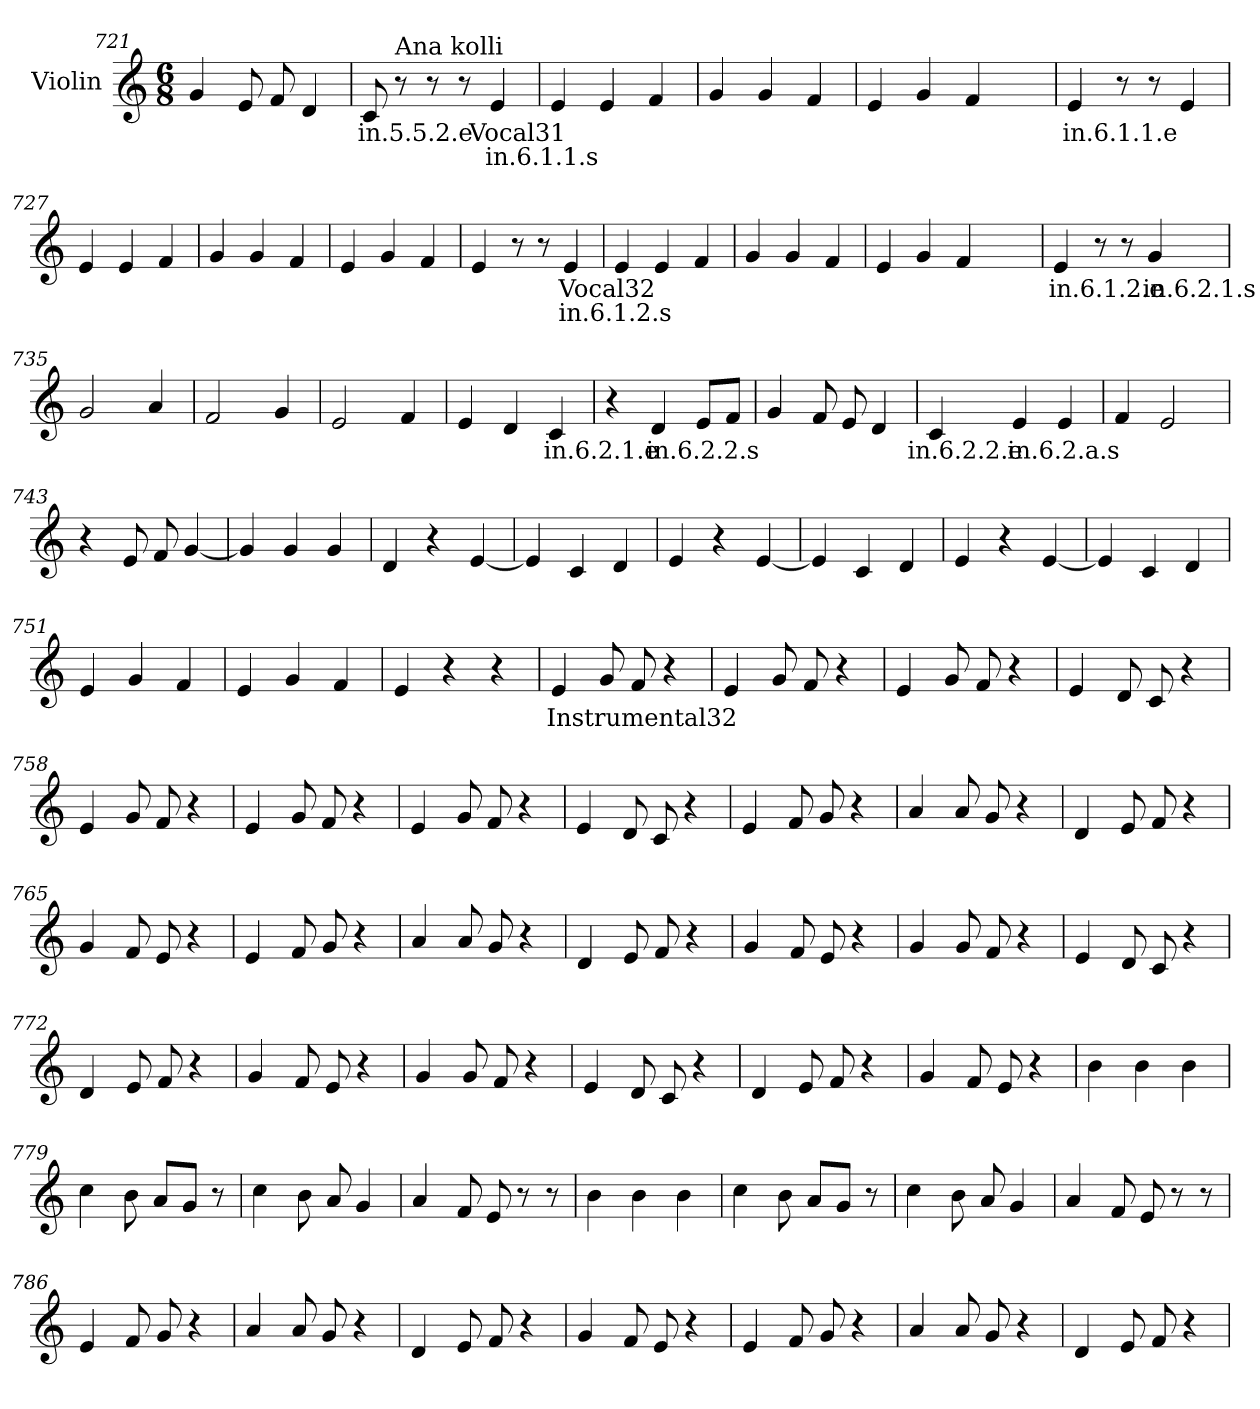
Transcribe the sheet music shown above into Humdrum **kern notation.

**kern	**text	**text
*part1	*part1	*part1
*staff1	*staff1	*staff1
*I"Violin	*	*
!!LO:LB:g=z
*clefG2	*	*
*k[]	*	*
*M6/8	*	*
=721	=721	=721
4g/	.	.
8e/	.	.
8f/	.	.
4d/	.	.
=722	=722	=722
*MM160	*	*
!	!LO:LY:b	!
8c/	in.5.5.2.e	.
!LO:TX:a:t=Ana kolli	!	!
8r	.	.
8r	.	.
8r	.	.
!	!LO:LY:b	!LO:LY:b
4e/	Vocal31	in.6.1.1.s
!!LO:LB:g=z
=723	=723	=723
4e/	.	.
4e/	.	.
4f/	.	.
=724	=724	=724
4g/	.	.
4g/	.	.
4f/	.	.
=725	=725	=725
4e/	.	.
4g/	.	.
4f/	.	.
=726	=726	=726
!	!LO:LY:b	!
4e/	in.6.1.1.e	.
8r	.	.
8r	.	.
4e/	.	.
=727	=727	=727
4e/	.	.
4e/	.	.
4f/	.	.
=728	=728	=728
4g/	.	.
4g/	.	.
4f/	.	.
=729	=729	=729
4e/	.	.
4g/	.	.
4f/	.	.
!!LO:LB:g=z
=730	=730	=730
4e/	.	.
8r	.	.
8r	.	.
!	!LO:LY:b	!LO:LY:b
4e/	Vocal32	in.6.1.2.s
=731	=731	=731
4e/	.	.
4e/	.	.
4f/	.	.
=732	=732	=732
4g/	.	.
4g/	.	.
4f/	.	.
=733	=733	=733
4e/	.	.
4g/	.	.
4f/	.	.
=734	=734	=734
!	!LO:LY:b	!
4e/	in.6.1.2.e	.
8r	.	.
8r	.	.
!	!LO:LY:b	!
4g/	in.6.2.1.s	.
=735	=735	=735
2g/	.	.
4a/	.	.
=736	=736	=736
2f/	.	.
4g/	.	.
=737	=737	=737
2e/	.	.
4f/	.	.
!!LO:LB:g=z
=738	=738	=738
4e/	.	.
4d/	.	.
!	!LO:LY:b	!
4c/	in.6.2.1.e	.
=739	=739	=739
4r	.	.
!	!LO:LY:b	!
4d/	in.6.2.2.s	.
8e/L	.	.
8f/J	.	.
=740	=740	=740
4g/	.	.
8f/	.	.
8e/	.	.
4d/	.	.
=741	=741	=741
!	!LO:LY:b	!
4c/	in.6.2.2.e	.
!	!LO:LY:b	!
4e/	in.6.2.a.s	.
4e/	.	.
=742	=742	=742
4f/	.	.
2e/	.	.
=743	=743	=743
4r	.	.
8e/	.	.
8f/	.	.
[4g/	.	.
!!LO:LB:g=z
=744	=744	=744
4g/]	.	.
4g/	.	.
4g/	.	.
!!LO:LB:g=z
=745	=745	=745
4d/	.	.
4r	.	.
[4e/	.	.
=746	=746	=746
4e/]	.	.
4c/	.	.
4d/	.	.
=747	=747	=747
4e/	.	.
4r	.	.
[4e/	.	.
=748	=748	=748
4e/]	.	.
4c/	.	.
4d/	.	.
=749	=749	=749
4e/	.	.
4r	.	.
[4e/	.	.
=750	=750	=750
4e/]	.	.
4c/	.	.
4d/	.	.
=751	=751	=751
4e/	.	.
4g/	.	.
4f/	.	.
!!LO:LB:g=z
=752	=752	=752
4e/	.	.
4g/	.	.
4f/	.	.
=753	=753	=753
4e/	.	.
4r	.	.
4r	.	.
=754	=754	=754
!	!LO:LY:b	!
4e/	Instrumental32	.
8g/	.	.
8f/	.	.
4r	.	.
=755	=755	=755
4e/	.	.
8g/	.	.
8f/	.	.
4r	.	.
=756	=756	=756
4e/	.	.
8g/	.	.
8f/	.	.
4r	.	.
=757	=757	=757
4e/	.	.
8d/	.	.
8c/	.	.
4r	.	.
!!LO:LB:g=z
=758	=758	=758
4e/	.	.
8g/	.	.
8f/	.	.
4r	.	.
!!LO:LB:g=z
=759	=759	=759
4e/	.	.
8g/	.	.
8f/	.	.
4r	.	.
=760	=760	=760
4e/	.	.
8g/	.	.
8f/	.	.
4r	.	.
=761	=761	=761
4e/	.	.
8d/	.	.
8c/	.	.
4r	.	.
=762	=762	=762
4e/	.	.
8f/	.	.
8g/	.	.
4r	.	.
=763	=763	=763
4a/	.	.
8a/	.	.
8g/	.	.
4r	.	.
=764	=764	=764
4d/	.	.
8e/	.	.
8f/	.	.
4r	.	.
!!LO:PB:g=z
=765	=765	=765
4g/	.	.
8f/	.	.
8e/	.	.
4r	.	.
=766	=766	=766
4e/	.	.
8f/	.	.
8g/	.	.
4r	.	.
=767	=767	=767
4a/	.	.
8a/	.	.
8g/	.	.
4r	.	.
=768	=768	=768
4d/	.	.
8e/	.	.
8f/	.	.
4r	.	.
=769	=769	=769
4g/	.	.
8f/	.	.
8e/	.	.
4r	.	.
=770	=770	=770
4g/	.	.
8g/	.	.
8f/	.	.
4r	.	.
!!LO:LB:g=z
=771	=771	=771
4e/	.	.
8d/	.	.
8c/	.	.
4r	.	.
=772	=772	=772
4d/	.	.
8e/	.	.
8f/	.	.
4r	.	.
=773	=773	=773
4g/	.	.
8f/	.	.
8e/	.	.
4r	.	.
=774	=774	=774
4g/	.	.
8g/	.	.
8f/	.	.
4r	.	.
=775	=775	=775
4e/	.	.
8d/	.	.
8c/	.	.
4r	.	.
=776	=776	=776
4d/	.	.
8e/	.	.
8f/	.	.
4r	.	.
!!LO:LB:g=z
=777	=777	=777
4g/	.	.
8f/	.	.
8e/	.	.
4r	.	.
=778	=778	=778
4b\	.	.
4b\	.	.
4b\	.	.
=779	=779	=779
4cc\	.	.
8b\	.	.
8a/L	.	.
8g/J	.	.
8r	.	.
=780	=780	=780
4cc\	.	.
8b\	.	.
8a/	.	.
4g/	.	.
=781	=781	=781
4a/	.	.
8f/	.	.
8e/	.	.
8r	.	.
8r	.	.
=782	=782	=782
4b\	.	.
4b\	.	.
4b\	.	.
!!LO:LB:g=z
=783	=783	=783
4cc\	.	.
8b\	.	.
8a/L	.	.
8g/J	.	.
8r	.	.
=784	=784	=784
4cc\	.	.
8b\	.	.
8a/	.	.
4g/	.	.
=785	=785	=785
4a/	.	.
8f/	.	.
8e/	.	.
8r	.	.
8r	.	.
=786	=786	=786
4e/	.	.
8f/	.	.
8g/	.	.
4r	.	.
=787	=787	=787
4a/	.	.
8a/	.	.
8g/	.	.
4r	.	.
=788	=788	=788
4d/	.	.
8e/	.	.
8f/	.	.
4r	.	.
=789	=789	=789
4g/	.	.
8f/	.	.
8e/	.	.
4r	.	.
!!LO:LB:g=z
=790	=790	=790
4e/	.	.
8f/	.	.
8g/	.	.
4r	.	.
=791	=791	=791
4a/	.	.
8a/	.	.
8g/	.	.
4r	.	.
=792	=792	=792
4d/	.	.
8e/	.	.
8f/	.	.
4r	.	.
=	=	=
*-	*-	*-
